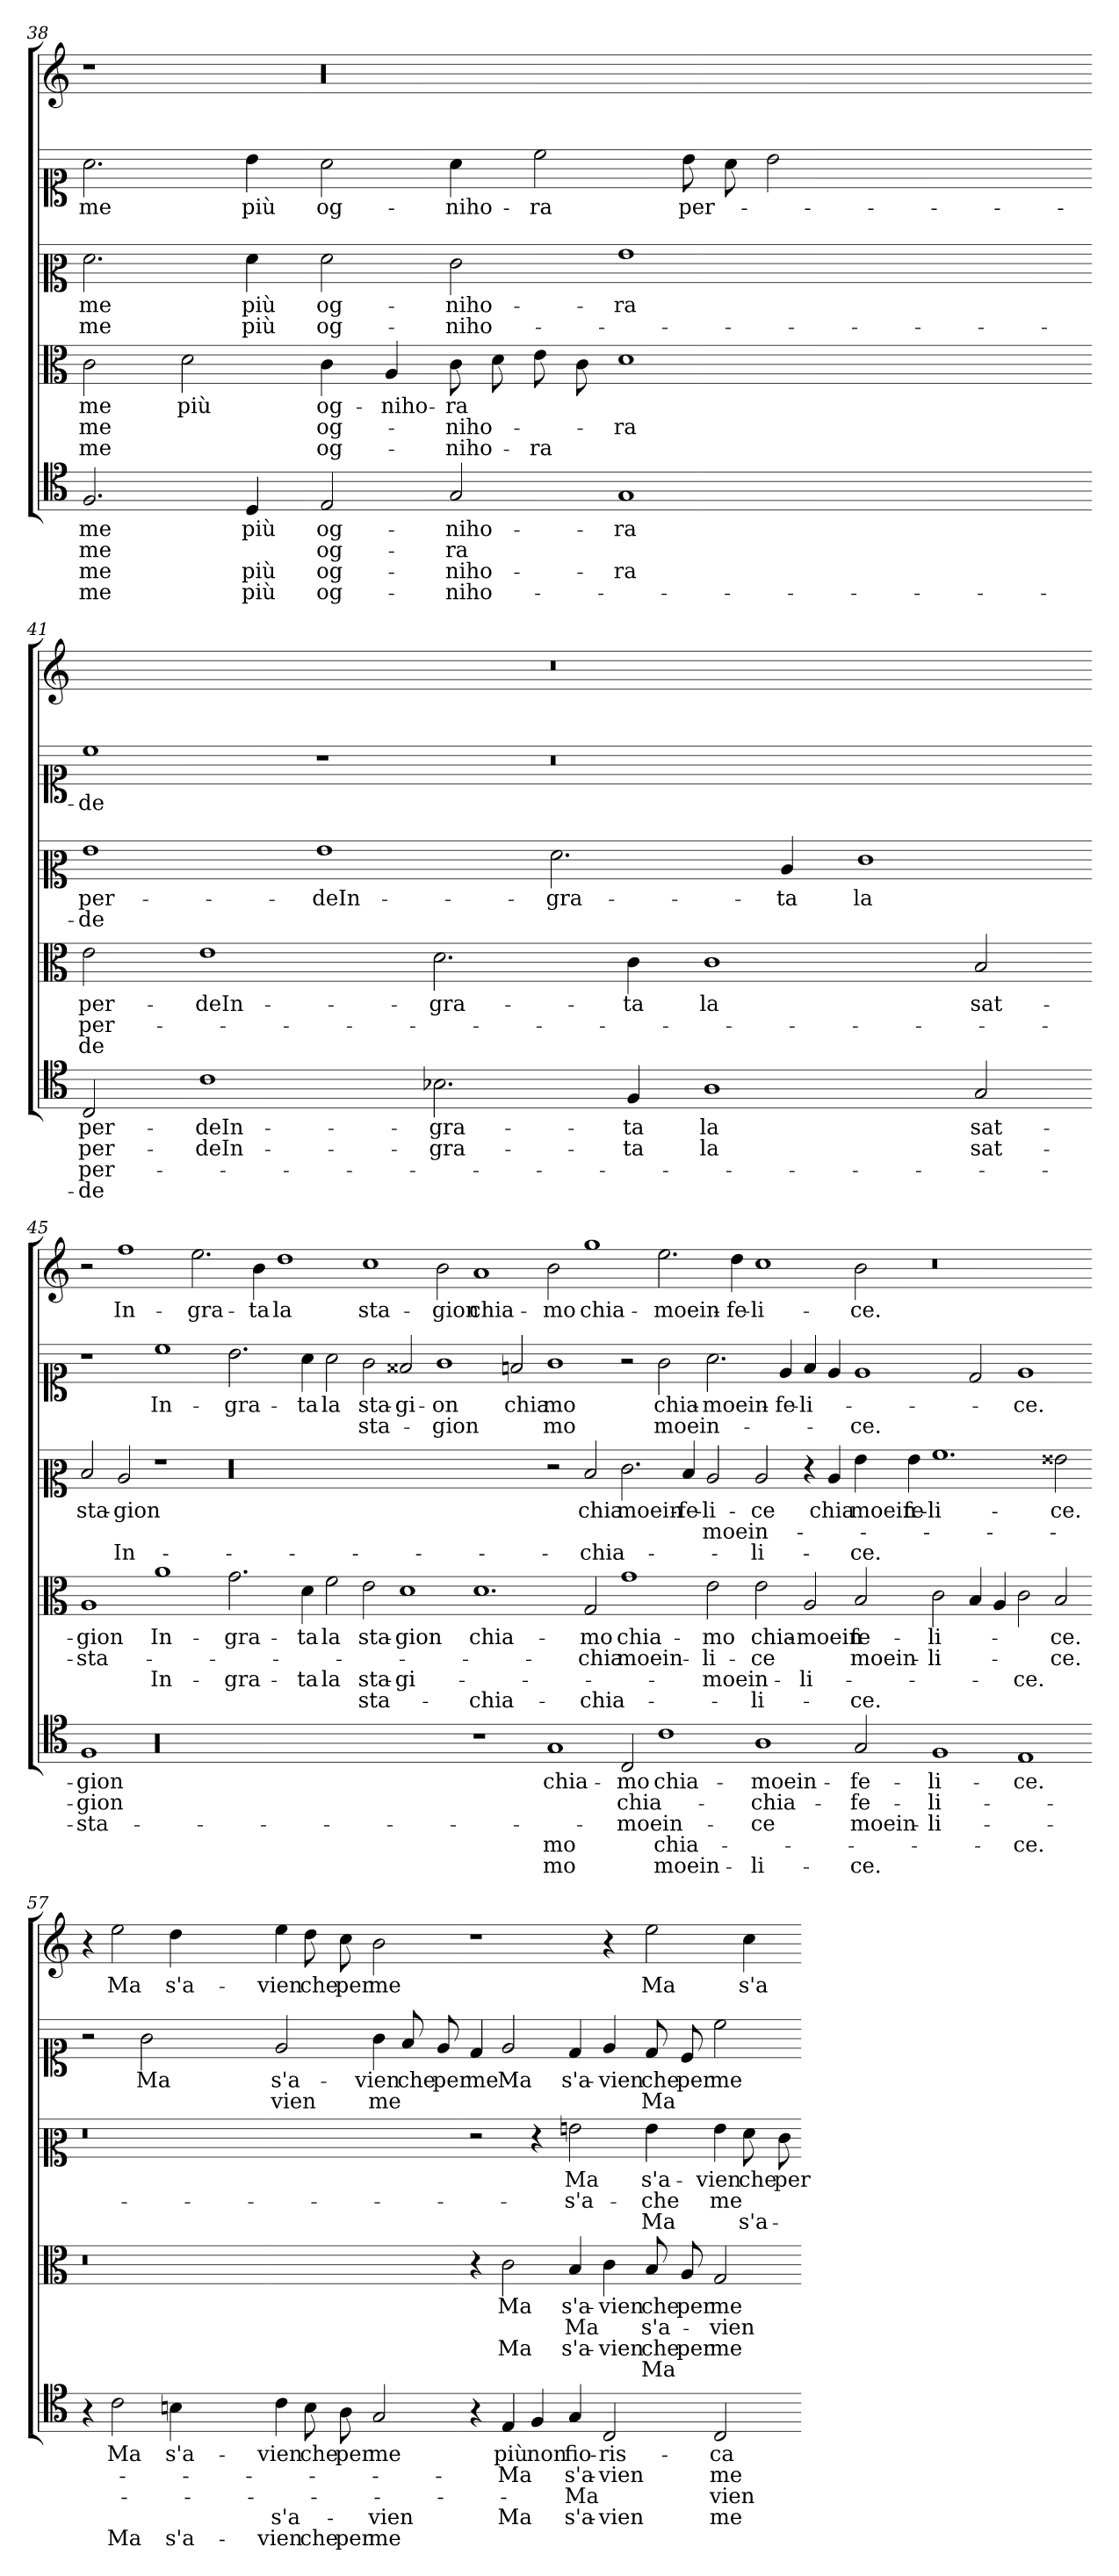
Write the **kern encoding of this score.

**kern	**text	**text	**text	**text	**text	**kern	**text	**text	**text	**text	**kern	**text	**text	**text	**kern	**text	**text	**kern	**text
*part5	*part5	*part5	*part5	*part5	*part5	*part4	*part4	*part4	*part4	*part4	*part3	*part3	*part3	*part3	*part2	*part2	*part2	*part1	*part1
*staff5	*staff5	*staff5	*staff5	*staff5	*staff5	*staff4	*staff4	*staff4	*staff4	*staff4	*staff3	*staff3	*staff3	*staff3	*staff2	*staff2	*staff2	*staff1	*staff1
*clefC4	*	*	*	*	*	*clefC3	*	*	*	*	*clefC2	*	*	*	*clefC1	*	*	*clefG2	*
*k[]	*	*	*	*	*	*k[]	*	*	*	*	*k[]	*	*	*	*k[]	*	*	*k[]	*
=38	=38	=38	=38	=38	=38	=38	=38	=38	=38	=38	=38	=38	=38	=38	=38	=38	=38	=38	=38
2.F	me	me	me	me	.	2c	me	me	me	.	2.f	me	me	.	2.a	me	.	1r	.
.	.	.	.	.	.	2d	più	.	.	.	.	.	.	.	.	.	.	.	.
4D	più	.	più	più	.	.	.	.	.	.	4f	più	più	.	4b	più	.	.	.
=39-	=39-	=39-	=39-	=39-	=39-	=39-	=39-	=39-	=39-	=39-	=39-	=39-	=39-	=39-	=39-	=39-	=39-	=39-	=39-
2E	og-	og-	og-	og-	.	4c	og-	og-	og-	.	2f	og-	og-	.	2a	og-	.	00r	.
.	.	.	.	.	.	4A	niho-	.	.	.	.	.	.	.	.	.	.	.	.
2G	niho-	ra	niho-	niho-	.	8c	ra	niho-	niho-	.	2e	niho-	niho-	.	4a	niho-	.	.	.
.	.	.	.	.	.	8d	.	.	.	.	.	.	.	.	.	.	.	.	.
.	.	.	.	.	.	8e	.	.	ra	.	.	.	.	.	2cc	ra	.	.	.
.	.	.	.	.	.	8c	.	.	.	.	.	.	.	.	.	.	.	.	.
1G	ra	.	ra	.	.	1d	.	ra	.	.	1g	ra	.	.	.	.	.	.	.
.	.	.	.	.	.	.	.	.	.	.	.	.	.	.	8b	per-	.	.	.
.	.	.	.	.	.	.	.	.	.	.	.	.	.	.	8a	.	.	.	.
.	.	.	.	.	.	.	.	.	.	.	.	.	.	.	2b	.	.	.	.
0ryy	.	.	.	.	.	0ryy	.	.	.	.	0ryy	.	.	.	0ryy	.	.	.	.
=41-	=41-	=41-	=41-	=41-	=41-	=41-	=41-	=41-	=41-	=41-	=41-	=41-	=41-	=41-	=41-	=41-	=41-	=41-	=41-
2C	per-	per-	per-	de	.	2e	per-	per-	de	.	1g	per-	de	.	1cc	de	.	1ryy	.
1c	deIn-	deIn-	.	.	.	1e	deIn-	.	.	.	.	.	.	.	.	.	.	.	.
.	.	.	.	.	.	.	.	.	.	.	1g	deIn-	.	.	1r	.	.	1ryy	.
2.B-X	gra-	gra-	.	.	.	2.d	gra-	.	.	.	.	.	.	.	.	.	.	.	.
.	.	.	.	.	.	.	.	.	.	.	2.f	gra-	.	.	0r	.	.	0r	.
4F	ta	ta	.	.	.	4c	ta	.	.	.	.	.	.	.	.	.	.	.	.
1A	la	la	.	.	.	1c	la	.	.	.	.	.	.	.	.	.	.	.	.
.	.	.	.	.	.	.	.	.	.	.	4c	ta	.	.	.	.	.	.	.
.	.	.	.	.	.	.	.	.	.	.	1e	la	.	.	.	.	.	.	.
2G	sat-	sat-	.	.	.	2B	sat-	.	.	.	.	.	.	.	.	.	.	.	.
=45-	=45-	=45-	=45-	=45-	=45-	=45-	=45-	=45-	=45-	=45-	=45-	=45-	=45-	=45-	=45-	=45-	=45-	=45-	=45-
1F	gion	gion	sta-	.	.	1A	gion	sta-	.	.	2d	sta-	.	.	1r	.	.	2r	.
.	.	.	.	.	.	.	.	.	.	.	2c	gion	.	In-	.	.	.	1ff	In-
00r	.	.	.	.	.	1a	In-	.	In-	.	1r	.	.	.	1cc	In-	.	.	.
.	.	.	.	.	.	.	.	.	.	.	.	.	.	.	.	.	.	2.ee	gra-
.	.	.	.	.	.	2.g	gra-	.	gra-	.	00r	.	.	.	2.b	gra-	.	.	.
.	.	.	.	.	.	.	.	.	.	.	.	.	.	.	.	.	.	4b	ta
.	.	.	.	.	.	.	.	.	.	.	.	.	.	.	.	.	.	1dd	la
.	.	.	.	.	.	4d	ta	.	ta	.	.	.	.	.	4a	ta	.	.	.
.	.	.	.	.	.	2f	la	.	la	.	.	.	.	.	2a	la	.	.	.
.	.	.	.	.	.	2e	sta-	.	sta-	sta-	.	.	.	.	2g	sta-	sta-	1cc	sta-
.	.	.	.	.	.	1d	gion	.	gi-	.	.	.	.	.	2f##X	gi-	.	.	.
.	.	.	.	.	.	.	.	.	.	.	.	.	.	.	1g	on	gion	2b	gion
1r	.	.	.	.	.	1.d	chia-	.	.	chia-	.	.	.	.	.	.	.	1a	chia-
.	.	.	.	.	.	.	.	.	.	.	.	.	.	.	2f	chia-	.	.	.
1G	chia-	.	.	mo	mo	.	.	.	.	.	2r	.	.	.	1g	mo	mo	2b	mo
.	.	.	.	.	.	2G	mo	chia-	.	chia-	2d	chia-	.	chia-	.	.	.	1gg	chia-
2C	mo	chia-	moein-	.	.	1g	chia-	moein-	.	.	2.e	moein-	.	.	2r	.	.	.	.
1c	chia-	.	.	chia-	moein-	.	.	.	.	.	.	.	.	.	2g	chia-	moein-	2.ee	moein-
.	.	.	.	.	.	.	.	.	.	.	4d	fe-	.	.	.	.	.	.	.
.	.	.	.	.	.	2e	mo	li-	moein-	.	2c	li-	moein-	.	2.a	moein-	.	.	.
.	.	.	.	.	.	.	.	.	.	.	.	.	.	.	.	.	.	4dd	fe-
1A	moein-	chia-	ce	.	li-	2e	chia-	ce	.	li-	2c	ce	.	li-	.	.	.	1cc	li-
.	.	.	.	.	.	.	.	.	.	.	.	.	.	.	4e	fe-	.	.	.
.	.	.	.	.	.	2A	moein-	.	li-	.	4r	.	.	.	4f	li-	.	.	.
.	.	.	.	.	.	.	.	.	.	.	4c	chia-	.	.	4e	.	.	.	.
2G	fe-	fe-	moein-	.	ce.	2B	fe-	moein-	.	ce.	4g	moein-	.	ce.	1e	.	ce.	2b	ce.
.	.	.	.	.	.	.	.	.	.	.	4g	fe-	.	.	.	.	.	.	.
1F	li-	li-	li-	.	.	2c	li-	li-	.	.	1.a	li-	.	.	.	.	.	0r	.
.	.	.	.	.	.	4B	.	.	.	.	.	.	.	.	2d	.	.	.	.
.	.	.	.	.	.	4A	.	.	.	.	.	.	.	.	.	.	.	.	.
1E	ce.	.	.	ce.	.	2c	.	.	ce.	.	.	.	.	.	1e	ce.	.	.	.
.	.	.	.	.	.	2B	ce.	ce.	.	.	2g##X	ce.	.	.	.	.	.	.	.
=57-	=57-	=57-	=57-	=57-	=57-	=57-	=57-	=57-	=57-	=57-	=57-	=57-	=57-	=57-	=57-	=57-	=57-	=57-	=57-
4r	.	.	.	.	.	0r	.	.	.	.	0r	.	.	.	2r	.	.	4r	.
2c	Ma	.	.	.	Ma	.	.	.	.	.	.	.	.	.	.	.	.	2ee	Ma
.	.	.	.	.	.	.	.	.	.	.	.	.	.	.	2g	Ma	.	.	.
4B	s'a-	.	.	.	s'a-	.	.	.	.	.	.	.	.	.	.	.	.	4dd	s'a-
1ryy	.	.	.	.	.	.	.	.	.	.	.	.	.	.	1ryy	.	.	1ryy	.
=58-	=58-	=58-	=58-	=58-	=58-	=58-	=58-	=58-	=58-	=58-	=58-	=58-	=58-	=58-	=58-	=58-	=58-	=58-	=58-
4c	vien	.	.	s'a-	vien	1ryy	.	.	.	.	1ryy	.	.	.	2e	s'a-	vien	4ee	vien
8B	che	.	.	.	che	.	.	.	.	.	.	.	.	.	.	.	.	8dd	che
8A	per	.	.	.	per	.	.	.	.	.	.	.	.	.	.	.	.	8cc	per
2G	me	.	.	vien	me	.	.	.	.	.	.	.	.	.	4g	vien	me	2b	me
.	.	.	.	.	.	.	.	.	.	.	.	.	.	.	8f	che	.	.	.
.	.	.	.	.	.	.	.	.	.	.	.	.	.	.	8e	per	.	.	.
=59-	=59-	=59-	=59-	=59-	=59-	=59-	=59-	=59-	=59-	=59-	=59-	=59-	=59-	=59-	=59-	=59-	=59-	=59-	=59-
4r	.	.	.	.	.	4r	.	.	.	.	2r	.	.	.	4d	me	.	1r	.
4E	più	Ma	.	Ma	.	2c	Ma	.	Ma	.	.	.	.	.	2e	Ma	.	.	.
4F	non	.	.	.	.	.	.	.	.	.	4r	.	.	.	.	.	.	.	.
4G	fio-	s'a-	Ma	s'a-	.	4B	s'a-	Ma	s'a-	.	2g	Ma	s'a-	.	4d	s'a-	.	.	.
2C	ris-	vien	.	vien	.	4c	vien	.	vien	.	.	.	.	.	4e	vien	.	4r	.
.	.	.	.	.	.	8B	che	s'a-	che	Ma	4g	s'a-	che	Ma	8d	che	Ma	2ee	Ma
.	.	.	.	.	.	8A	per	.	per	.	.	.	.	.	8c	per	.	.	.
2C	ca	me	vien	me	.	2G	me	vien	me	.	4g	vien	me	.	2cc	me	.	.	.
.	.	.	.	.	.	.	.	.	.	.	8f	che	.	s'a-	.	.	.	4cc	s'a-
.	.	.	.	.	.	.	.	.	.	.	8e	per	.	.	.	.	.	.	.
=-	=-	=-	=-	=-	=-	=-	=-	=-	=-	=-	=-	=-	=-	=-	=-	=-	=-	=-	=-
*-	*-	*-	*-	*-	*-	*-	*-	*-	*-	*-	*-	*-	*-	*-	*-	*-	*-	*-	*-
